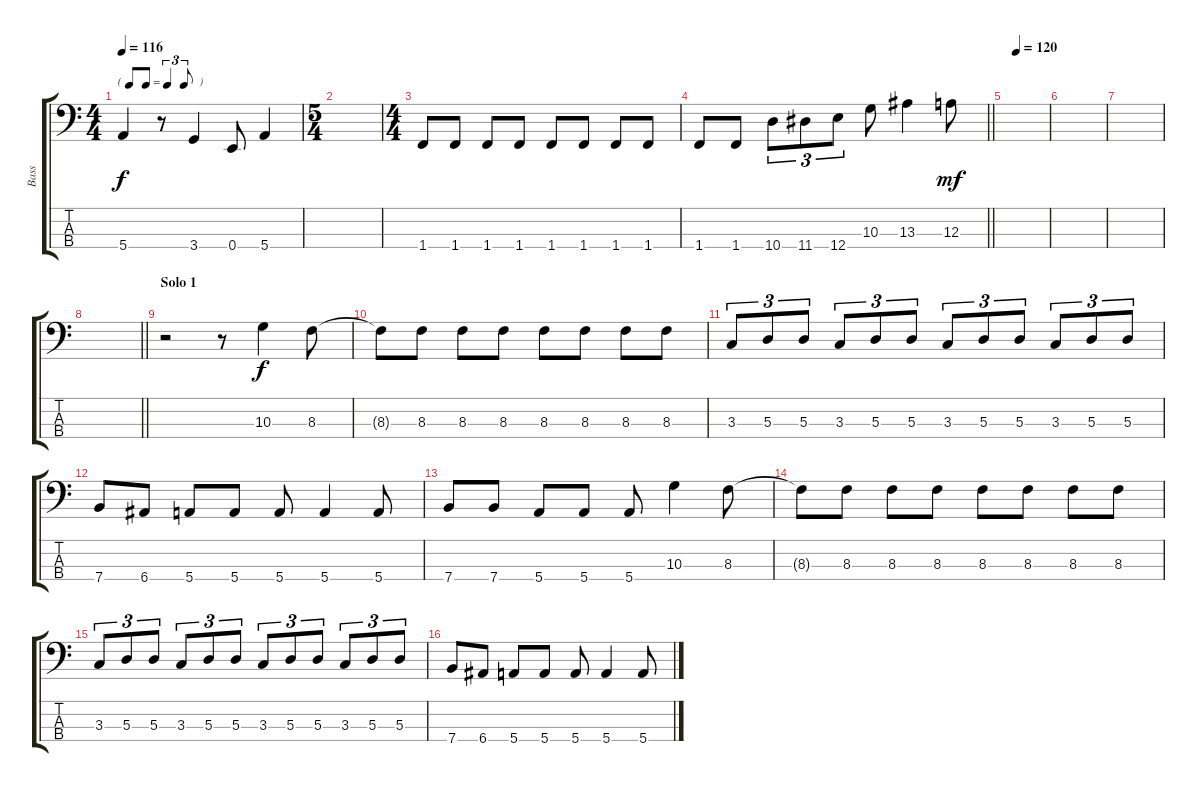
\track ("Bass" "Bass") {instrument electricbassfinger}
\staff {score tabs}
\tuning (G2 D2 A1 E1) {hide}
\ts (4 4)
\tf triplet8th
\tempo 116
\clef f4
\ks c
5.4.4{dy f} r.8 3.4.4 0.4.8 5.4.4 |
\ts (5 4)
|
\ts (4 4)
1.4.8 1.4.8 1.4.8 1.4.8 1.4.8 1.4.8 1.4.8 1.4.8 |
\barLineRight lightlight
1.4.8 1.4.8 10.4.8{tu (3 2)} 11.4.8{tu (3 2)} 12.4.8{tu (3 2)} 10.3.8 13.3.4 12.3.8{dy mf} |
\tempo (120 0.25)
|
|
|
\barLineRight lightlight
|
\section ("" "Solo 1")
r.2 r.8 10.3.4{dy f} 8.3.8 |
8.3{t}.8 8.3.8 8.3.8 8.3.8 8.3.8 8.3.8 8.3.8 8.3.8 |
3.3.8{tu (3 2)} 5.3.8{tu (3 2)} 5.3.8{tu (3 2)} 3.3.8{tu (3 2)} 5.3.8{tu (3 2)} 5.3.8{tu (3 2)} 3.3.8{tu (3 2)} 5.3.8{tu (3 2)} 5.3.8{tu (3 2)} 3.3.8{tu (3 2)} 5.3.8{tu (3 2)} 5.3.8{tu (3 2)} |
7.4.8 6.4.8 5.4.8 5.4.8 5.4.8 5.4.4 5.4.8 |
7.4.8 7.4.8 5.4.8 5.4.8 5.4.8 10.3.4 8.3.8 |
8.3{t}.8 8.3.8 8.3.8 8.3.8 8.3.8 8.3.8 8.3.8 8.3.8 |
3.3.8{tu (3 2)} 5.3.8{tu (3 2)} 5.3.8{tu (3 2)} 3.3.8{tu (3 2)} 5.3.8{tu (3 2)} 5.3.8{tu (3 2)} 3.3.8{tu (3 2)} 5.3.8{tu (3 2)} 5.3.8{tu (3 2)} 3.3.8{tu (3 2)} 5.3.8{tu (3 2)} 5.3.8{tu (3 2)} |
7.4.8 6.4.8 5.4.8 5.4.8 5.4.8 5.4.4 5.4.8
